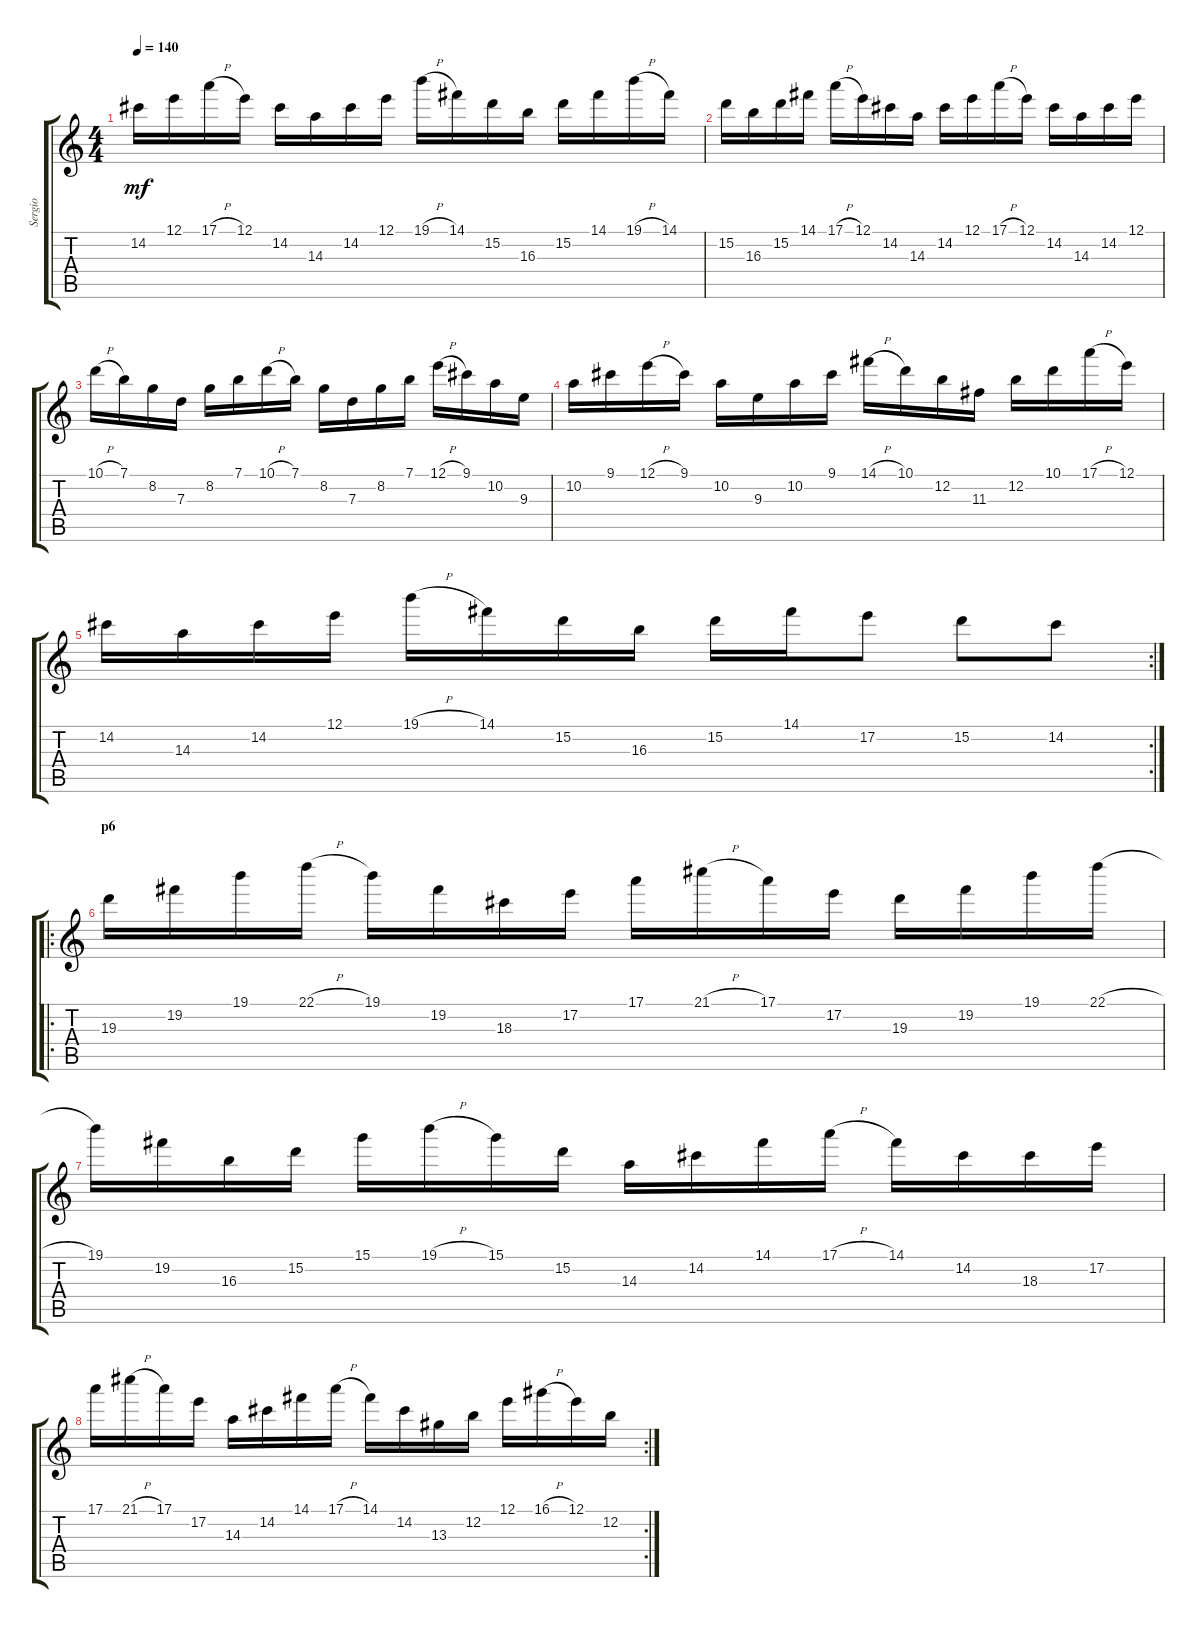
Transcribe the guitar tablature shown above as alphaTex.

\track ("Sergio" "Sergio") {instrument distortionguitar}
\staff {score tabs}
\tuning (E4 B3 G3 D3 A2 E2) {hide}
\ts (4 4)
\tempo 140
\clef g2
\ks c
14.2.16{dy mf} 12.1.16 17.1{h}.16 12.1.16 14.2.16 14.3.16 14.2.16 12.1.16 19.1{h}.16 14.1.16 15.2.16 16.3.16 15.2.16 14.1.16 19.1{h}.16 14.1.16 |
15.2.16 16.3.16 15.2.16 14.1.16 17.1{h}.16 12.1.16 14.2.16 14.3.16 14.2.16 12.1.16 17.1{h}.16 12.1.16 14.2.16 14.3.16 14.2.16 12.1.16 |
10.1{h}.16 7.1.16 8.2.16 7.3.16 8.2.16 7.1.16 10.1{h}.16 7.1.16 8.2.16 7.3.16 8.2.16 7.1.16 12.1{h}.16 9.1.16 10.2.16 9.3.16 |
10.2.16 9.1.16 12.1{h}.16 9.1.16 10.2.16 9.3.16 10.2.16 9.1.16 14.1{h}.16 10.1.16 12.2.16 11.3.16 12.2.16 10.1.16 17.1{h}.16 12.1.16 |
\rc 2
14.2.16 14.3.16 14.2.16 12.1.16 19.1{h}.16 14.1.16 15.2.16 16.3.16 15.2.16 14.1.16 17.2.8 15.2.8 14.2.8 |
\ro
\section ("" "p6")
19.3.16 19.2.16 19.1.16 22.1{h}.16 19.1.16 19.2.16 18.3.16 17.2.16 17.1.16 21.1{h}.16 17.1.16 17.2.16 19.3.16 19.2.16 19.1.16 22.1{h}.16 |
19.1.16 19.2.16 16.3.16 15.2.16 15.1.16 19.1{h}.16 15.1.16 15.2.16 14.3.16 14.2.16 14.1.16 17.1{h}.16 14.1.16 14.2.16 18.3.16 17.2.16 |
\rc 2
17.1.16 21.1{h}.16 17.1.16 17.2.16 14.3.16 14.2.16 14.1.16 17.1{h}.16 14.1.16 14.2.16 13.3.16 12.2.16 12.1.16 16.1{h}.16 12.1.16 12.2.16
